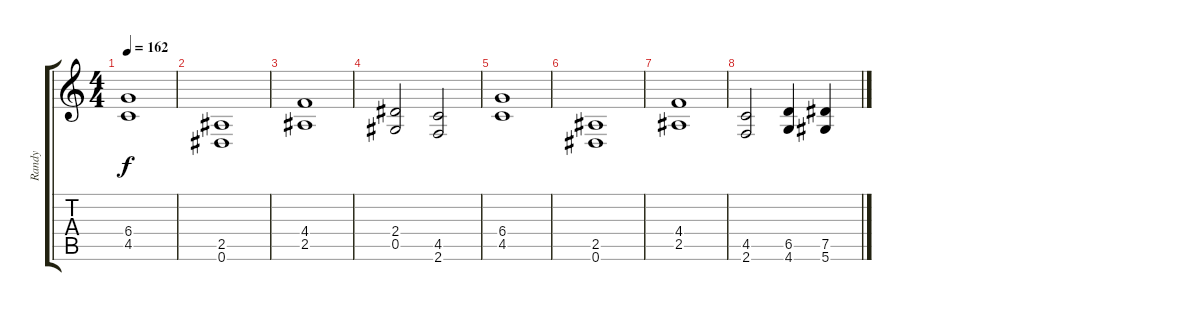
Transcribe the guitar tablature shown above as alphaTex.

\track ("Randy" "Randy") {instrument distortionguitar}
\staff {score tabs}
\tuning (Eb4 Bb3 Gb3 Db3 Ab2 Eb2) {hide}
\ts (4 4)
\tempo 162
\clef g2
\ks c
(6.4 4.5).1{dy f volume 2} |
(2.5 0.6).1 |
(4.4 2.5).1 |
(2.4 0.5).2 (4.5 2.6).2 |
(6.4 4.5).1{volume 0} |
(2.5 0.6).1 |
(4.4 2.5).1 |
(4.5 2.6).2 (6.5 4.6).4 (7.5 5.6).4
